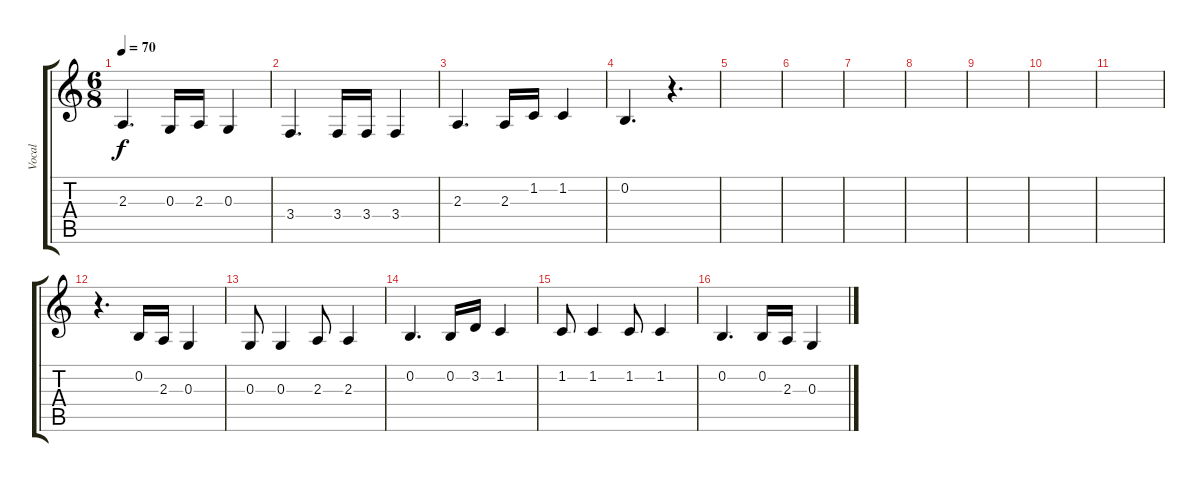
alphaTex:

\track ("Vocal" "Vocal") {instrument flute}
\staff {score tabs}
\tuning (E4 B3 G3 D3 A2 E2) {hide}
\ts (6 8)
\tempo 70
\clef g2
\ks c
2.3.4{d dy f} 0.3.16 2.3.16 0.3.4 |
3.4.4{d} 3.4.16 3.4.16 3.4.4 |
2.3.4{d} 2.3.16 1.2.16 1.2.4 |
0.2.4{d} r.4{d} |
|
|
|
|
|
|
|
r.4{d} 0.2.16 2.3.16 0.3.4 |
0.3.8 0.3.4 2.3.8 2.3.4 |
0.2.4{d} 0.2.16 3.2.16 1.2.4 |
1.2.8 1.2.4 1.2.8 1.2.4 |
0.2.4{d} 0.2.16 2.3.16 0.3.4
